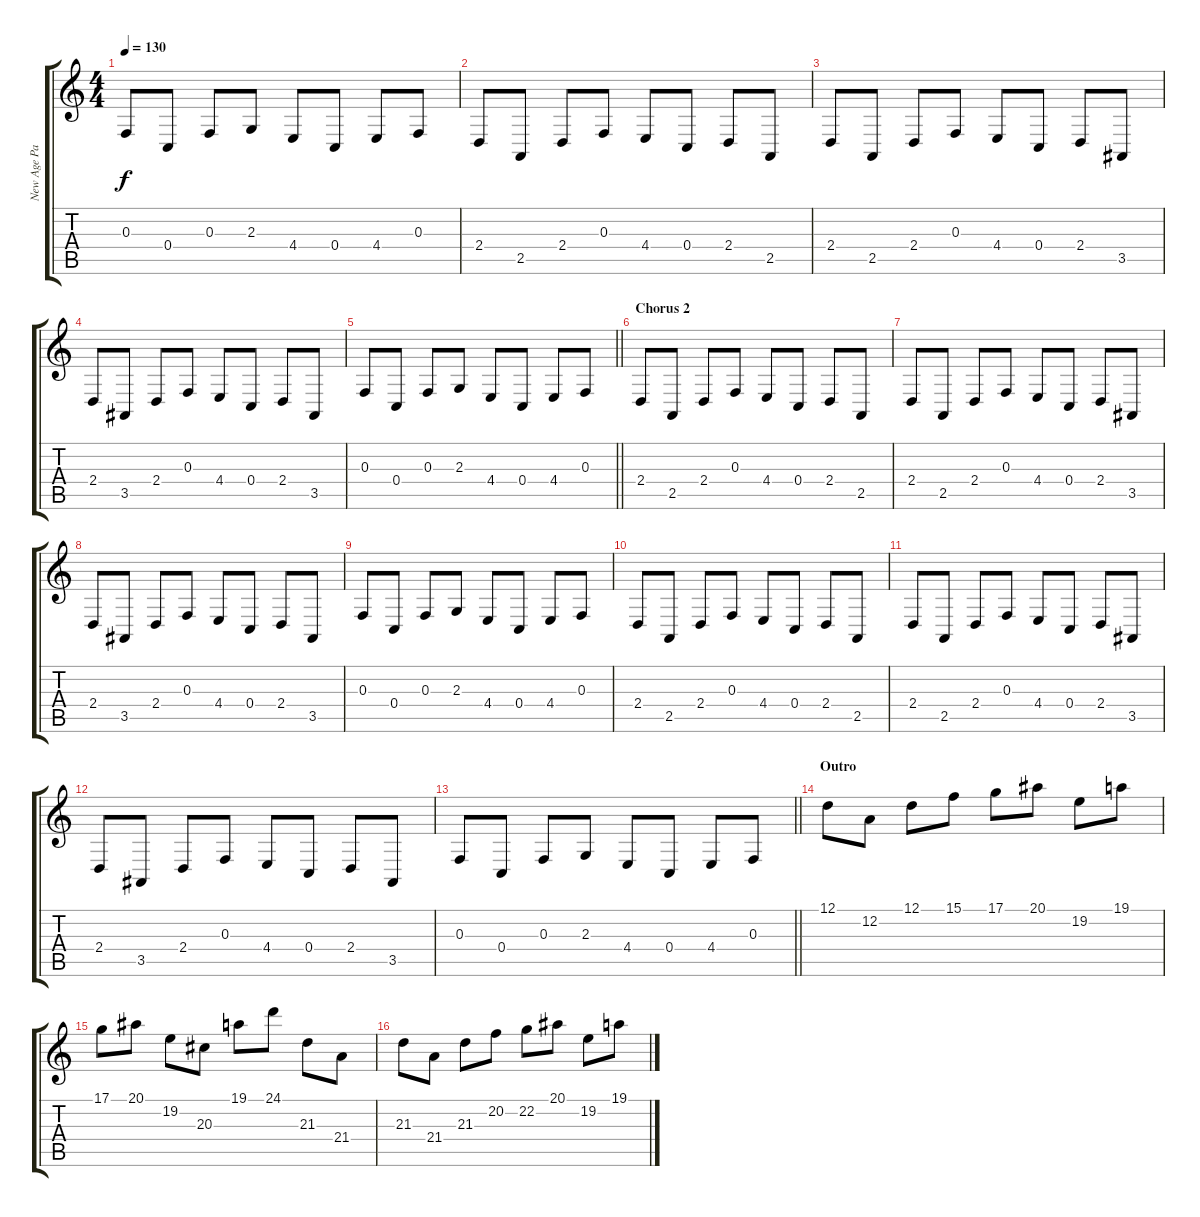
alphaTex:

\track ("New Age Pad" "New Age Pa") {instrument pad1newage}
\staff {score tabs}
\tuning (D4 A3 F3 C3 G2 C2) {hide}
\ts (4 4)
\tempo 130
\clef g2
\ks aminor
0.3.8{dy f} 0.4.8 0.3.8 2.3.8 4.4.8 0.4.8 4.4.8 0.3.8 |
2.4.8 2.5.8 2.4.8 0.3.8 4.4.8 0.4.8 2.4.8 2.5.8 |
2.4.8 2.5.8 2.4.8 0.3.8 4.4.8 0.4.8 2.4.8 3.5.8 |
2.4.8 3.5.8 2.4.8 0.3.8 4.4.8 0.4.8 2.4.8 3.5.8 |
\barLineRight lightlight
0.3.8 0.4.8 0.3.8 2.3.8 4.4.8 0.4.8 4.4.8 0.3.8 |
\section ("" "Chorus 2")
2.4.8 2.5.8 2.4.8 0.3.8 4.4.8 0.4.8 2.4.8 2.5.8 |
2.4.8 2.5.8 2.4.8 0.3.8 4.4.8 0.4.8 2.4.8 3.5.8 |
2.4.8 3.5.8 2.4.8 0.3.8 4.4.8 0.4.8 2.4.8 3.5.8 |
0.3.8 0.4.8 0.3.8 2.3.8 4.4.8 0.4.8 4.4.8 0.3.8 |
2.4.8 2.5.8 2.4.8 0.3.8 4.4.8 0.4.8 2.4.8 2.5.8 |
2.4.8 2.5.8 2.4.8 0.3.8 4.4.8 0.4.8 2.4.8 3.5.8 |
2.4.8 3.5.8 2.4.8 0.3.8 4.4.8 0.4.8 2.4.8 3.5.8 |
\barLineRight lightlight
0.3.8 0.4.8 0.3.8 2.3.8 4.4.8 0.4.8 4.4.8 0.3.8 |
\section ("" "Outro")
\ks c
12.1.8 12.2.8 12.1.8 15.1.8 17.1.8 20.1.8 19.2.8 19.1.8 |
17.1.8 20.1.8 19.2.8 20.3.8 19.1.8 24.1.8 21.3.8 21.4.8 |
21.3.8 21.4.8 21.3.8 20.2.8 22.2.8 20.1.8 19.2.8 19.1.8
